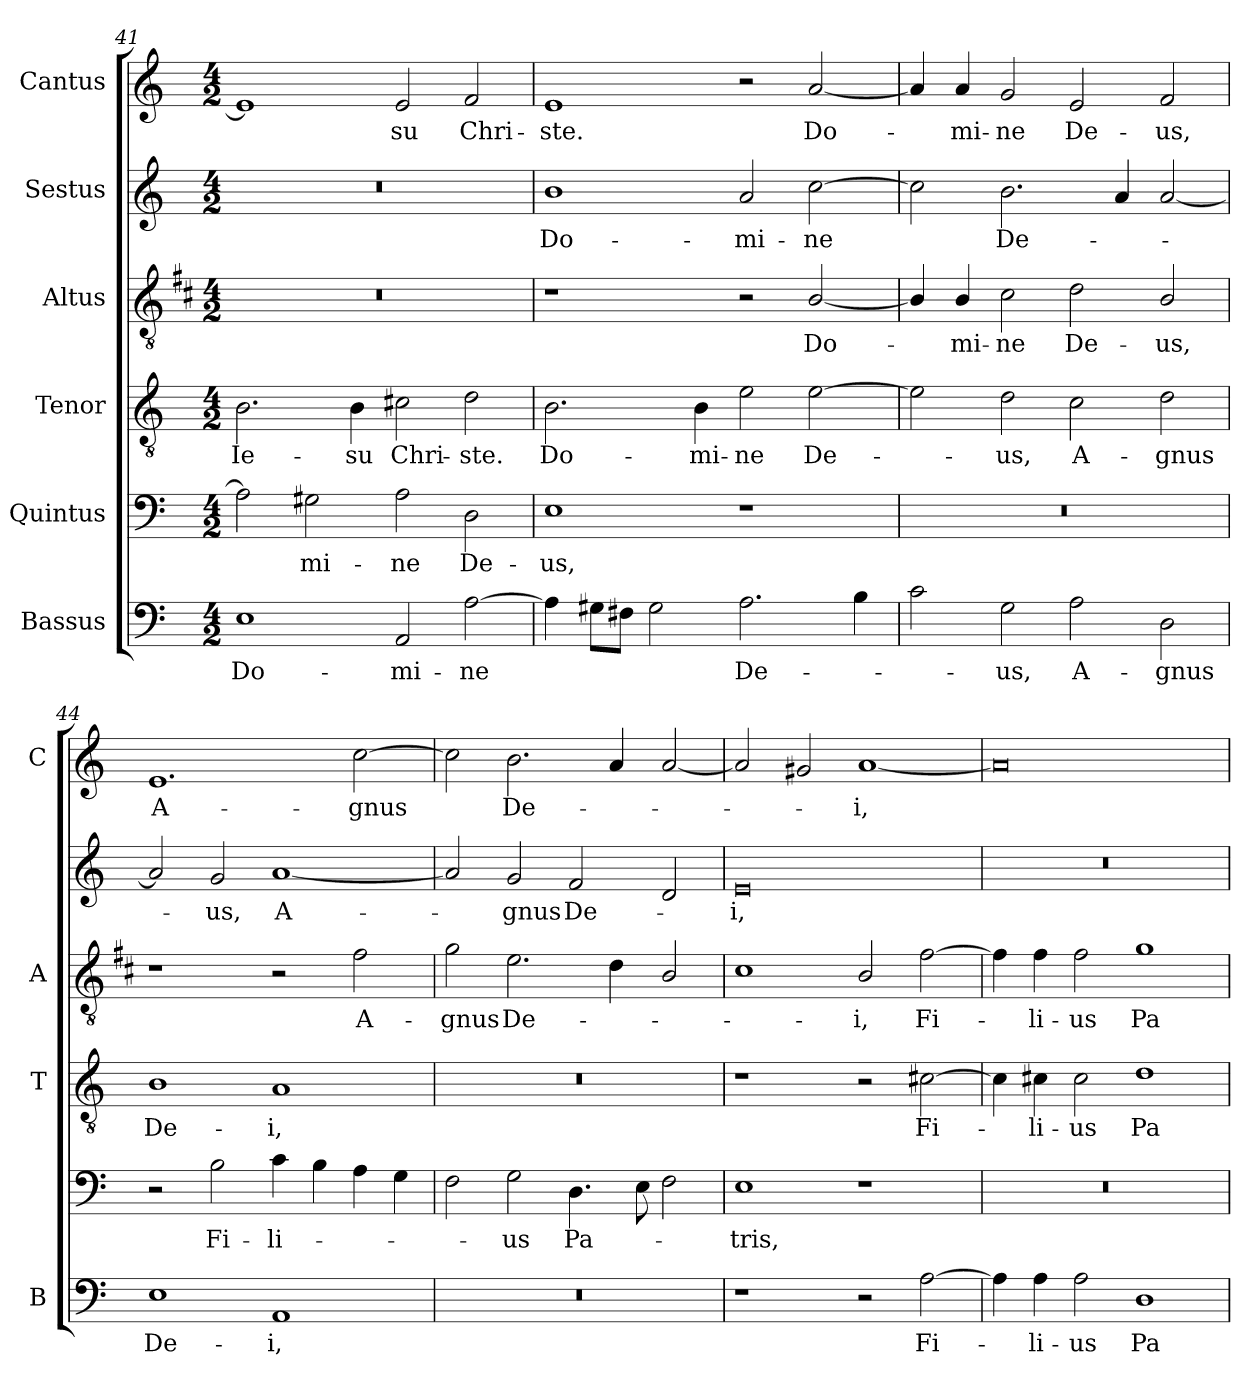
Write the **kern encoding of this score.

**kern	**text	**kern	**text	**kern	**text	**kern	**text	**kern	**text	**kern	**text
*part6	*part6	*part5	*part5	*part4	*part4	*part3	*part3	*part2	*part2	*part1	*part1
*staff6	*staff6	*staff5	*staff5	*staff4	*staff4	*staff3	*staff3	*staff2	*staff2	*staff1	*staff1
*I"Bassus	*	*I"Quintus	*	*I"Tenor	*	*I"Altus	*	*I"Sestus	*	*I"Cantus	*
*I'B	*	*	*	*I'T	*	*I'A	*	*	*	*I'C	*
*clefF4	*	*clefF4	*	*clefGv2	*	*clefGv2	*	*clefG2	*	*clefG2	*
*	*	*	*	*	*	*ITrd1c2	*	*	*	*	*
*k[]	*	*k[]	*	*k[]	*	*k[]	*	*k[]	*	*k[]	*
*C:	*	*C:	*	*C:	*	*C:	*	*C:	*	*C:	*
*M4/2	*	*M4/2	*	*M4/2	*	*M4/2	*	*M4/2	*	*M4/2	*
=41	=41	=41	=41	=41	=41	=41	=41	=41	=41	=41	=41
!	!LO:LY:b	!	!	!	!LO:LY:b	!	!	!	!	!	!
1E	Do-	2A\]	.	2.B\	Ie-	0r	.	0r	.	1e]	.
!	!	!	!LO:LY:b	!	!	!	!	!	!	!	!
.	.	2G#X\	-mi-	.	.	.	.	.	.	.	.
!	!	!	!	!	!LO:LY:b	!	!	!	!	!	!
.	.	.	.	4B\	-su	.	.	.	.	.	.
!	!LO:LY:b	!	!LO:LY:b	!	!LO:LY:b	!	!	!	!	!	!LO:LY:b
2AA/	-mi-	2A\	-ne	2c#X\	Chri-	.	.	.	.	2e/	-su
!	!LO:LY:b	!	!LO:LY:b	!	!LO:LY:b	!	!	!	!	!	!LO:LY:b
[2A\	-ne	2D\	De-	2d\	-ste.	.	.	.	.	2f/	Chri-
=42	=42	=42	=42	=42	=42	=42	=42	=42	=42	=42	=42
!	!	!	!LO:LY:b	!	!LO:LY:b	!	!	!	!LO:LY:b	!	!LO:LY:b
4A\]	.	1E	-us,	2.B\	Do-	1r	.	1b	Do-	1e	-ste.
8G#X\L	.	.	.	.	.	.	.	.	.	.	.
8F#X\J	.	.	.	.	.	.	.	.	.	.	.
2G#\	.	.	.	.	.	.	.	.	.	.	.
!	!	!	!	!	!LO:LY:b	!	!	!	!	!	!
.	.	.	.	4B\	-mi-	.	.	.	.	.	.
!	!LO:LY:b	!	!	!	!LO:LY:b	!	!	!	!LO:LY:b	!	!
2.A\	De-	1r	.	2e\	-ne	2r	.	2a/	-mi-	2r	.
!	!	!	!	!	!LO:LY:b	!	!LO:LY:b	!	!LO:LY:b	!	!LO:LY:b
.	.	.	.	[2e\	De-	[2A/	Do-	[2cc\	-ne	[2a/	Do-
4B\	.	.	.	.	.	.	.	.	.	.	.
=43	=43	=43	=43	=43	=43	=43	=43	=43	=43	=43	=43
2c\	.	0r	.	2e\]	.	4A/]	.	2cc\]	.	4a/]	.
!	!	!	!	!	!	!	!LO:LY:b	!	!	!	!LO:LY:b
.	.	.	.	.	.	4A/	-mi-	.	.	4a/	-mi-
!	!LO:LY:b	!	!	!	!LO:LY:b	!	!LO:LY:b	!	!LO:LY:b	!	!LO:LY:b
2G\	-us,	.	.	2d\	-us,	2B\	-ne	2.b\	De-	2g/	-ne
!	!LO:LY:b	!	!	!	!LO:LY:b	!	!LO:LY:b	!	!	!	!LO:LY:b
2A\	A-	.	.	2c\	A-	2c\	De-	.	.	2e/	De-
.	.	.	.	.	.	.	.	4a/	.	.	.
!	!LO:LY:b	!	!	!	!LO:LY:b	!	!LO:LY:b	!	!	!	!LO:LY:b
2D\	-gnus	.	.	2d\	-gnus	2A/	-us,	[2a/	.	2f/	-us,
!!LO:PB:g=z
=44	=44	=44	=44	=44	=44	=44	=44	=44	=44	=44	=44
!	!LO:LY:b	!	!	!	!LO:LY:b	!	!	!	!	!	!LO:LY:b
1E	De-	2r	.	1B	De-	1r	.	2a/]	.	1.e	A-
!	!	!	!LO:LY:b	!	!	!	!	!	!LO:LY:b	!	!
.	.	2B\	Fi-	.	.	.	.	2g/	-us,	.	.
!	!LO:LY:b	!	!LO:LY:b	!	!LO:LY:b	!	!	!	!LO:LY:b	!	!
1AA	-i,	4c\	-li-	1A	-i,	2r	.	[1a	A-	.	.
.	.	4B\	.	.	.	.	.	.	.	.	.
!	!	!	!	!	!	!	!LO:LY:b	!	!	!	!LO:LY:b
.	.	4A\	.	.	.	2e\	A-	.	.	[2cc\	-gnus
.	.	4G\	.	.	.	.	.	.	.	.	.
=45	=45	=45	=45	=45	=45	=45	=45	=45	=45	=45	=45
!	!	!	!	!	!	!	!LO:LY:b	!	!	!	!
0r	.	2F\	.	0r	.	2f\	-gnus	2a/]	.	2cc\]	.
!	!	!	!LO:LY:b	!	!	!	!LO:LY:b	!	!LO:LY:b	!	!LO:LY:b
.	.	2G\	-us	.	.	2.d\	De-	2g/	-gnus	2.b\	De-
!	!	!	!LO:LY:b	!	!	!	!	!	!LO:LY:b	!	!
.	.	4.D\	Pa-	.	.	.	.	2f/	De-	.	.
.	.	.	.	.	.	4c\	.	.	.	4a/	.
.	.	8E\	.	.	.	.	.	.	.	.	.
.	.	2F\	.	.	.	2A/	.	2d/	.	[2a/	.
=46	=46	=46	=46	=46	=46	=46	=46	=46	=46	=46	=46
!	!	!	!LO:LY:b	!	!	!	!	!	!LO:LY:b	!	!
1r	.	1E	-tris,	1r	.	1B	.	0e	-i,	2a/]	.
.	.	.	.	.	.	.	.	.	.	2g#X/	.
!	!	!	!	!	!	!	!LO:LY:b	!	!	!	!LO:LY:b
2r	.	1r	.	2r	.	2A/	-i,	.	.	[1a	-i,
!	!LO:LY:b	!	!	!	!LO:LY:b	!	!LO:LY:b	!	!	!	!
[2A\	Fi-	.	.	[2c#X\	Fi-	[2e\	Fi-	.	.	.	.
=47	=47	=47	=47	=47	=47	=47	=47	=47	=47	=47	=47
4A\]	.	0r	.	4c#\]	.	4e\]	.	0r	.	0a]	.
!	!LO:LY:b	!	!	!	!LO:LY:b	!	!LO:LY:b	!	!	!	!
4A\	-li-	.	.	4c#X\	-li-	4e\	-li-	.	.	.	.
!	!LO:LY:b	!	!	!	!LO:LY:b	!	!LO:LY:b	!	!	!	!
2A\	-us	.	.	2c#\	-us	2e\	-us	.	.	.	.
!	!LO:LY:b	!	!	!	!LO:LY:b	!	!LO:LY:b	!	!	!	!
1D	Pa-	.	.	1d	Pa-	1f	Pa-	.	.	.	.
=	=	=	=	=	=	=	=	=	=	=	=
*-	*-	*-	*-	*-	*-	*-	*-	*-	*-	*-	*-
